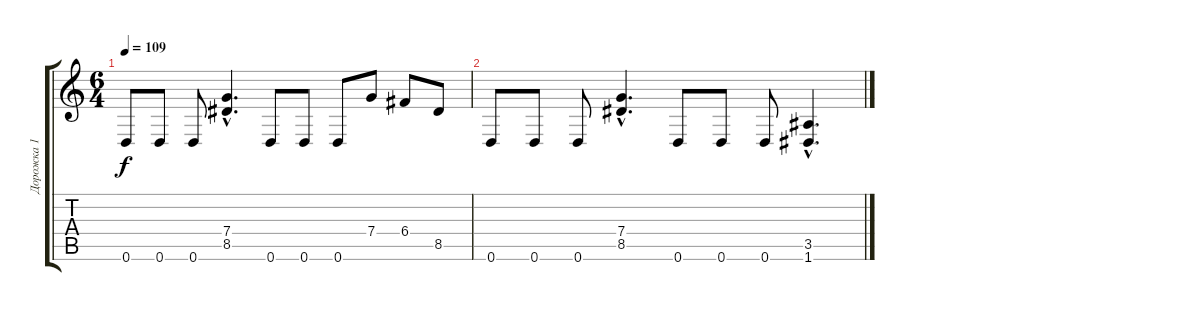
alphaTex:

\track ("Дорожка 1" "Дорожка 1") {instrument distortionguitar}
\staff {score tabs}
\tuning (D4 A3 F3 C3 G2 D2) {hide}
\ts (6 4)
\tempo 109
\clef g2
\ks c
0.6.8{dy f} 0.6.8 0.6.8 (7.4{hac} 8.5{hac}).4{d} 0.6.8 0.6.8 0.6.8 7.4.8 6.4.8 8.5.8 |
0.6.8 0.6.8 0.6.8 (7.4{hac} 8.5{hac}).4{d} 0.6.8 0.6.8 0.6.8 (3.5{hac} 1.6{hac}).4{d}
